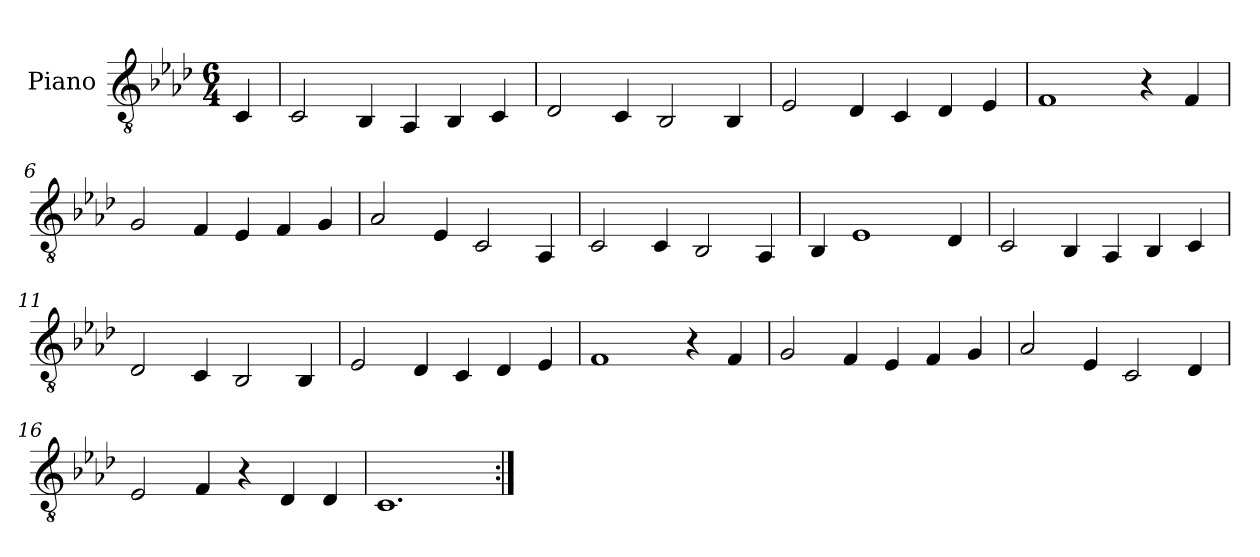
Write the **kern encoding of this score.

**kern
*part1
*staff1
*I"Piano
*I'Pno.
*clefGv2
*k[b-e-a-d-]
*M6/4
=1
4C/
=2
2C/
4BB-/
4AA-/
4BB-/
4C/
=3
2D-/
4C/
2BB-/
4BB-/
=4
2E-/
4D-/
4C/
4D-/
4E-/
=5
1F
4r
4F/
=6
2G/
4F/
4E-/
4F/
4G/
=7
2A-/
4E-/
2C/
4AA-/
!!LO:LB:g=z
=8
2C/
4C/
2BB-/
4AA-/
=9
4BB-/
1E-
4D-/
=10
2C/
4BB-/
4AA-/
4BB-/
4C/
=11
2D-/
4C/
2BB-/
4BB-/
=12
2E-/
4D-/
4C/
4D-/
4E-/
=13
1F
4r
4F/
=14
2G/
4F/
4E-/
4F/
4G/
!!LO:LB:g=z
=15
2A-/
4E-/
2C/
4D-/
=16
2E-/
4F/
4r
4D-/
4D-/
=17
1.C
=:|!
*-
